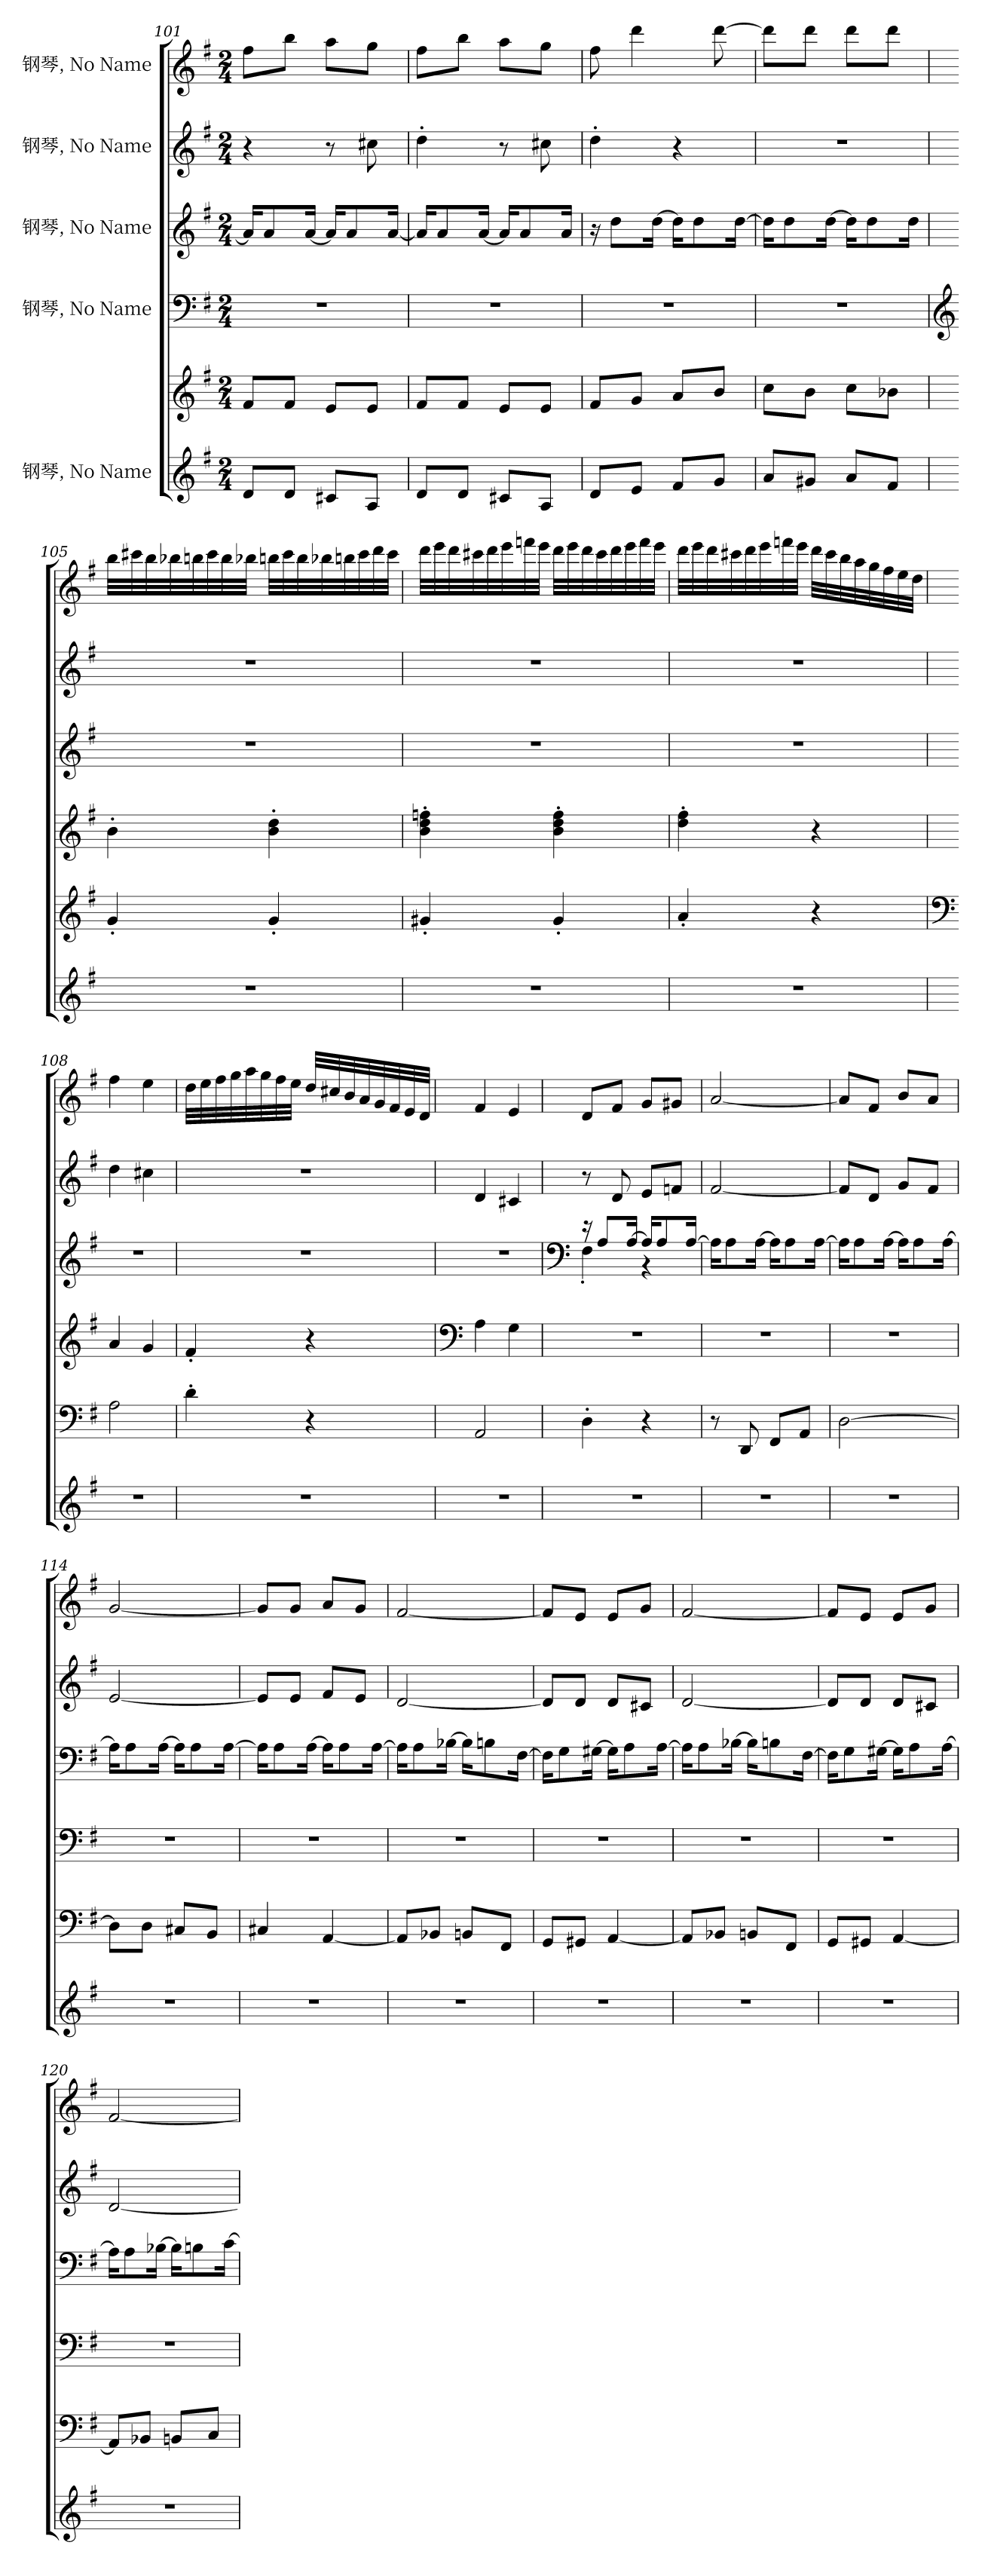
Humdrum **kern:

**kern	**kern	**kern	**kern	**kern	**kern
*part5	*part5	*part4	*part3	*part2	*part1
*staff6	*staff5	*staff4	*staff3	*staff2	*staff1
*I"钢琴, No Name	*	*I"钢琴, No Name	*I"钢琴, No Name	*I"钢琴, No Name	*I"钢琴, No Name
*clefG2	*clefG2	*clefF4	*clefG2	*clefG2	*clefG2
*k[f#]	*k[f#]	*k[f#]	*k[f#]	*k[f#]	*k[f#]
*M2/4	*M2/4	*M2/4	*M2/4	*M2/4	*M2/4
*MM96	*MM96	*MM96	*MM96	*MM96	*MM96
=101	=101	=101	=101	=101	=101
8d/L	8f#/L	2r	16a/KL]	4r	8ff#\L
.	.	.	8a/	.	.
8d/J	8f#/J	.	.	.	8bb\J
.	.	.	[16a/Jk	.	.
8c#X/L	8e/L	.	16a/KL]	8r	8aa\L
.	.	.	8a/	.	.
8A/J	8e/J	.	.	8cc#X\	8gg\J
.	.	.	[16a/Jk	.	.
=102	=102	=102	=102	=102	=102
*	*	*	*	*	*MM96
8d/L	8f#/L	2r	16a/KL]	4dd'\	8ff#\L
.	.	.	8a/	.	.
8d/J	8f#/J	.	.	.	8bb\J
.	.	.	[16a/Jk	.	.
8c#X/L	8e/L	.	16a/KL]	8r	8aa\L
.	.	.	8a/	.	.
8A/J	8e/J	.	.	8cc#X\	8gg\J
.	.	.	16a/Jk	.	.
!!LO:PB:g=z
=103	=103	=103	=103	=103	=103
*	*	*	*	*	*MM96
8d/L	8f#/L	2r	16r	4dd'\	8ff#\
.	.	.	8dd\L	.	.
8e/J	8g/J	.	.	.	4ddd\
.	.	.	[16dd\Jk	.	.
8f#/L	8a/L	.	16dd\KL]	4r	.
.	.	.	8dd\	.	.
8g/J	8b/J	.	.	.	[8ddd\
.	.	.	[16dd\Jk	.	.
=104	=104	=104	=104	=104	=104
*	*	*	*	*	*MM96
8a/L	8cc\L	2r	16dd\KL]	2r	8ddd\L]
.	.	.	8dd\	.	.
8g#X/J	8b\J	.	.	.	8ddd\J
.	.	.	[16dd\Jk	.	.
8a/L	8cc\L	.	16dd\KL]	.	8ddd\L
.	.	.	8dd\	.	.
8f#/J	8b-X\J	.	.	.	8ddd\J
.	.	.	16dd\Jk	.	.
=105	=105	=105	=105	=105	=105
*	*	*clefG2	*	*	*
*	*	*	*	*	*MM100
2r	4g'/	4b'\	2r	2r	32bb\LLL
.	.	.	.	.	32ccc#X\
.	.	.	.	.	32bb\
.	.	.	.	.	32bb-X\
.	.	.	.	.	32bbn\
.	.	.	.	.	32ccc#\
.	.	.	.	.	32bb\
*	*	*	*	*	*MM98
.	.	.	.	.	32bb-X\JJJ
*	*	*	*	*	*MM100
.	4g'/	4b\' 4dd\'	.	.	32bbn\LLL
.	.	.	.	.	32ccc#\
.	.	.	.	.	32bb\
.	.	.	.	.	32bb-X\
.	.	.	.	.	32bbn\
.	.	.	.	.	32ccc#\
.	.	.	.	.	32ddd\
*	*	*	*	*	*MM98
.	.	.	.	.	32ccc#\JJJ
!!LO:LB:g=z
=106	=106	=106	=106	=106	=106
*	*	*	*	*	*MM100
2r	4g#X'/	4b\' 4dd\' 4ffn\'	2r	2r	32ddd\LLL
.	.	.	.	.	32eee\
.	.	.	.	.	32ddd\
.	.	.	.	.	32ccc#X\
.	.	.	.	.	32ddd\
.	.	.	.	.	32eee\
.	.	.	.	.	32fffn\
*	*	*	*	*	*MM98
.	.	.	.	.	32eee\JJJ
*	*	*	*	*	*MM100
.	4g#'/	4b\' 4dd\' 4ff\'	.	.	32ddd\LLL
.	.	.	.	.	32eee\
.	.	.	.	.	32ddd\
.	.	.	.	.	32ccc#\
.	.	.	.	.	32ddd\
.	.	.	.	.	32eee\
.	.	.	.	.	32fff\
*	*	*	*	*	*MM96
.	.	.	.	.	32eee\JJJ
!!LO:PB:g=z
=107	=107	=107	=107	=107	=107
*	*	*	*	*	*MM100
2r	4a'/	4dd\' 4ff#\'	2r	2r	32ddd\LLL
.	.	.	.	.	32eee\
.	.	.	.	.	32ddd\
.	.	.	.	.	32ccc#X\
.	.	.	.	.	32ddd\
.	.	.	.	.	32eee\
.	.	.	.	.	32fffn\
.	.	.	.	.	32eee\JJJ
.	4r	4r	.	.	32ddd\LLL
.	.	.	.	.	32ccc#\
.	.	.	.	.	32bb\
.	.	.	.	.	32aa\
.	.	.	.	.	32gg\
.	.	.	.	.	32ff#\
.	.	.	.	.	32ee\
*	*	*	*	*	*MM91
.	.	.	.	.	32dd\JJJ
=108	=108	=108	=108	=108	=108
*	*clefF4	*	*	*	*
2r	2A\	4a/	2r	4dd\	4ff#\
.	.	4g/	.	4cc#X\	4ee\
=109	=109	=109	=109	=109	=109
*	*	*	*	*	*MM100
2r	4d'\	4f#'/	2r	2r	32dd\LLL
.	.	.	.	.	32ee\
.	.	.	.	.	32ff#\
.	.	.	.	.	32gg\
.	.	.	.	.	32aa\
.	.	.	.	.	32gg\
.	.	.	.	.	32ff#\
.	.	.	.	.	32ee\JJJ
.	4r	4r	.	.	32dd/LLL
.	.	.	.	.	32cc#X/
.	.	.	.	.	32b/
.	.	.	.	.	32a/
.	.	.	.	.	32g/
.	.	.	.	.	32f#/
.	.	.	.	.	32e/
*	*	*	*	*	*MM91
.	.	.	.	.	32d/JJJ
!!LO:LB:g=z
=110	=110	=110	=110	=110	=110
*	*	*clefF4	*	*	*
2r	2AA/	4A\	2r	4d/	4f#/
*	*	*	*	*	*MM87
.	.	4G\	.	4c#X/	4e/
=111	=111	=111	=111	=111	=111
*	*	*	*clefF4	*	*
*	*	*	*	*	*MM94
*	*	*	*^	*	*
2r	4D'\	2r	16r	4F#'\	8r	8d/L
.	.	.	8A/L	.	.	.
.	.	.	.	.	8d/	8f#/J
.	.	.	[16A/Jk	.	.	.
.	4r	.	16A/KL]	4r	8e/L	8g/L
.	.	.	8A/	.	.	.
.	.	.	.	.	8fn/J	8g#X/J
.	.	.	[16A/Jk	.	.	.
*	*	*	*v	*v	*	*
=112	=112	=112	=112	=112	=112
2r	8r	2r	16A\KL]	[2f#/	[2a/
.	.	.	8A\	.	.
.	8DD/	.	.	.	.
.	.	.	[16A\Jk	.	.
.	8FF#/L	.	16A\KL]	.	.
.	.	.	8A\	.	.
.	8AA/J	.	.	.	.
.	.	.	[16A\Jk	.	.
=113	=113	=113	=113	=113	=113
2r	[2D\	2r	16A\KL]	8f#/L]	8a/L]
.	.	.	8A\	.	.
.	.	.	.	8d/J	8f#/J
.	.	.	[16A\Jk	.	.
.	.	.	16A\KL]	8g/L	8b/L
.	.	.	8A\	.	.
.	.	.	.	8f#/J	8a/J
.	.	.	[16A\Jk	.	.
=114	=114	=114	=114	=114	=114
2r	8D\L]	2r	16A\KL]	[2e/	[2g/
.	.	.	8A\	.	.
.	8D\J	.	.	.	.
.	.	.	[16A\Jk	.	.
.	8C#X/L	.	16A\KL]	.	.
.	.	.	8A\	.	.
.	8BB/J	.	.	.	.
.	.	.	[16A\Jk	.	.
=115	=115	=115	=115	=115	=115
2r	4C#X/	2r	16A\KL]	8e/L]	8g/L]
.	.	.	8A\	.	.
.	.	.	.	8e/J	8g/J
.	.	.	[16A\Jk	.	.
.	[4AA/	.	16A\KL]	8f#/L	8a/L
.	.	.	8A\	.	.
.	.	.	.	8e/J	8g/J
.	.	.	[16A\Jk	.	.
!!LO:PB:g=z
=116	=116	=116	=116	=116	=116
2r	8AA/L]	2r	16A\KL]	[2d/	[2f#/
.	.	.	8A\	.	.
.	8BB-X/J	.	.	.	.
.	.	.	[16B-X\Jk	.	.
.	8BBn/L	.	16B-\KL]	.	.
.	.	.	8Bn\	.	.
.	8FF#/J	.	.	.	.
.	.	.	[16F#\Jk	.	.
=117	=117	=117	=117	=117	=117
2r	8GG/L	2r	16F#\KL]	8d/L]	8f#/L]
.	.	.	8G\	.	.
.	8GG#X/J	.	.	8d/J	8e/J
.	.	.	[16G#X\Jk	.	.
.	[4AA/	.	16G#\KL]	8d/L	8e/L
.	.	.	8A\	.	.
.	.	.	.	8c#X/J	8g/J
.	.	.	[16A\Jk	.	.
=118	=118	=118	=118	=118	=118
2r	8AA/L]	2r	16A\KL]	[2d/	[2f#/
.	.	.	8A\	.	.
.	8BB-X/J	.	.	.	.
.	.	.	[16B-X\Jk	.	.
.	8BBn/L	.	16B-\KL]	.	.
.	.	.	8Bn\	.	.
.	8FF#/J	.	.	.	.
.	.	.	[16F#\Jk	.	.
=119	=119	=119	=119	=119	=119
2r	8GG/L	2r	16F#\KL]	8d/L]	8f#/L]
.	.	.	8G\	.	.
.	8GG#X/J	.	.	8d/J	8e/J
.	.	.	[16G#X\Jk	.	.
.	[4AA/	.	16G#\KL]	8d/L	8e/L
.	.	.	8A\	.	.
.	.	.	.	8c#X/J	8g/J
.	.	.	[16A\Jk	.	.
=120	=120	=120	=120	=120	=120
2r	8AA/L]	2r	16A\KL]	[2d/	[2f#/
.	.	.	8A\	.	.
.	8BB-X/J	.	.	.	.
.	.	.	[16B-X\Jk	.	.
.	8BBn/L	.	16B-\KL]	.	.
.	.	.	8Bn\	.	.
.	8C/J	.	.	.	.
.	.	.	[16c\Jk	.	.
=	=	=	=	=	=
*-	*-	*-	*-	*-	*-
